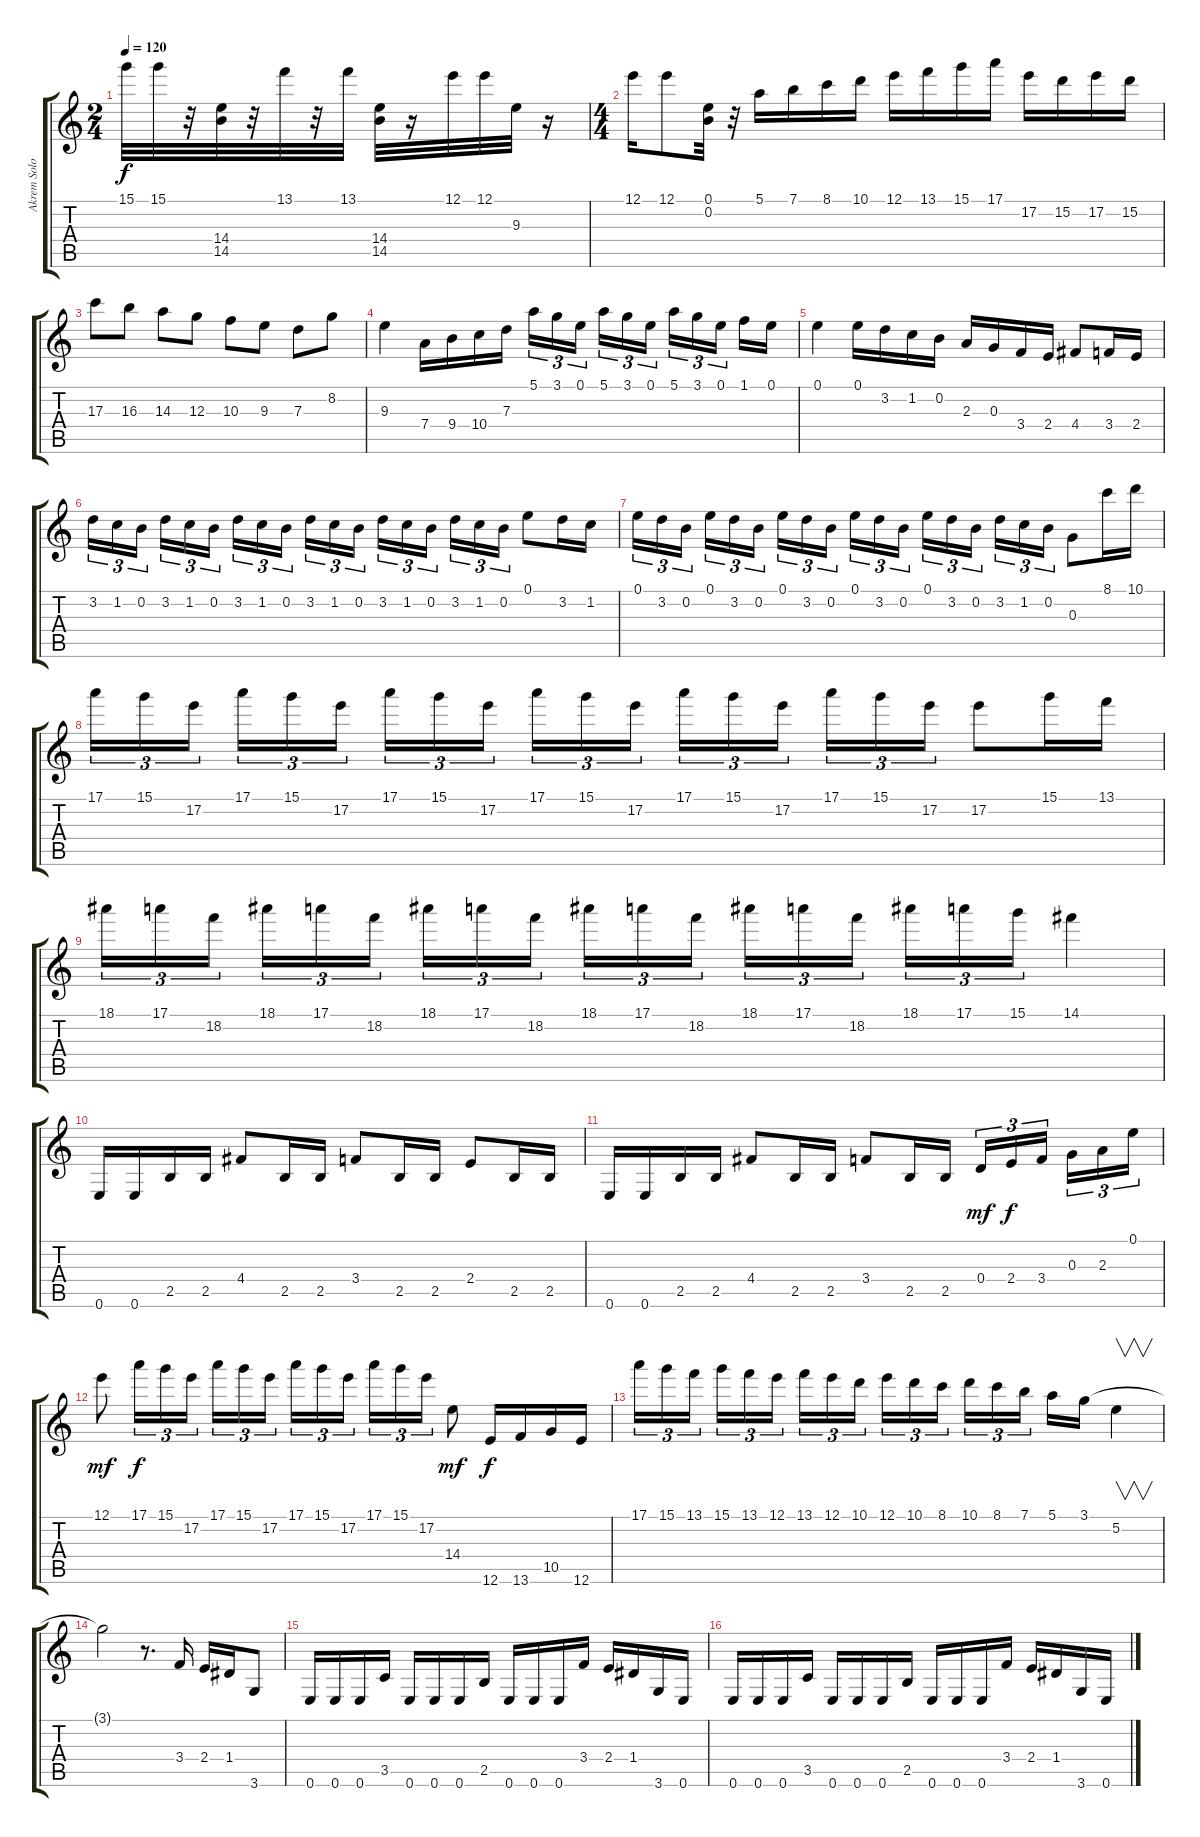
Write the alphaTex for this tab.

\track ("Akrem Solo" "Akrem Solo") {instrument overdrivenguitar}
\staff {score tabs}
\tuning (E4 B3 G3 D3 A2 E2) {hide}
\ts (2 4)
\tempo 120
\clef g2
\ks c
15.1.32{dy f} 15.1.32 r.32 (14.4 14.5).32 r.32 13.1.32 r.32 13.1.32 (14.4 14.5).32 r.16 12.1.32 12.1.32 9.3.32 r.16 |
\ts (4 4)
12.1.16{instrument distortionguitar} 12.1.8 (0.1 0.2).32 r.32 5.1.16 7.1.16 8.1.16 10.1.16 12.1.16 13.1.16 15.1.16 17.1.16 17.2.16 15.2.16 17.2.16 15.2.16 |
17.3.8 16.3.8 14.3.8 12.3.8 10.3.8 9.3.8 7.3.8 8.2.8 |
9.3.4 7.4.16 9.4.16 10.4.16 7.3.16 5.1.16{tu (3 2)} 3.1.16{tu (3 2)} 0.1.16{tu (3 2)} 5.1.16{tu (3 2)} 3.1.16{tu (3 2)} 0.1.16{tu (3 2)} 5.1.16{tu (3 2)} 3.1.16{tu (3 2)} 0.1.16{tu (3 2)} 1.1.16 0.1.16 |
0.1.4 0.1.16 3.2.16 1.2.16 0.2.16 2.3.16 0.3.16 3.4.16 2.4.16 4.4.8 3.4.16 2.4.16 |
3.2.16{tu (3 2)} 1.2.16{tu (3 2)} 0.2.16{tu (3 2)} 3.2.16{tu (3 2)} 1.2.16{tu (3 2)} 0.2.16{tu (3 2)} 3.2.16{tu (3 2)} 1.2.16{tu (3 2)} 0.2.16{tu (3 2)} 3.2.16{tu (3 2)} 1.2.16{tu (3 2)} 0.2.16{tu (3 2)} 3.2.16{tu (3 2)} 1.2.16{tu (3 2)} 0.2.16{tu (3 2)} 3.2.16{tu (3 2)} 1.2.16{tu (3 2)} 0.2.16{tu (3 2)} 0.1.8 3.2.16 1.2.16 |
0.1.16{tu (3 2)} 3.2.16{tu (3 2)} 0.2.16{tu (3 2)} 0.1.16{tu (3 2)} 3.2.16{tu (3 2)} 0.2.16{tu (3 2)} 0.1.16{tu (3 2)} 3.2.16{tu (3 2)} 0.2.16{tu (3 2)} 0.1.16{tu (3 2)} 3.2.16{tu (3 2)} 0.2.16{tu (3 2)} 0.1.16{tu (3 2)} 3.2.16{tu (3 2)} 0.2.16{tu (3 2)} 3.2.16{tu (3 2)} 1.2.16{tu (3 2)} 0.2.16{tu (3 2)} 0.3.8 8.1.16 10.1.16 |
17.1.16{tu (3 2)} 15.1.16{tu (3 2)} 17.2.16{tu (3 2)} 17.1.16{tu (3 2)} 15.1.16{tu (3 2)} 17.2.16{tu (3 2)} 17.1.16{tu (3 2)} 15.1.16{tu (3 2)} 17.2.16{tu (3 2)} 17.1.16{tu (3 2)} 15.1.16{tu (3 2)} 17.2.16{tu (3 2)} 17.1.16{tu (3 2)} 15.1.16{tu (3 2)} 17.2.16{tu (3 2)} 17.1.16{tu (3 2)} 15.1.16{tu (3 2)} 17.2.16{tu (3 2)} 17.2.8 15.1.16 13.1.16 |
18.1.16{tu (3 2)} 17.1.16{tu (3 2)} 18.2.16{tu (3 2)} 18.1.16{tu (3 2)} 17.1.16{tu (3 2)} 18.2.16{tu (3 2)} 18.1.16{tu (3 2)} 17.1.16{tu (3 2)} 18.2.16{tu (3 2)} 18.1.16{tu (3 2)} 17.1.16{tu (3 2)} 18.2.16{tu (3 2)} 18.1.16{tu (3 2)} 17.1.16{tu (3 2)} 18.2.16{tu (3 2)} 18.1.16{tu (3 2)} 17.1.16{tu (3 2)} 15.1.16{tu (3 2)} 14.1.4 |
0.6.16 0.6.16 2.5.16 2.5.16 4.4.8 2.5.16 2.5.16 3.4.8 2.5.16 2.5.16 2.4.8 2.5.16 2.5.16 |
0.6.16 0.6.16 2.5.16 2.5.16 4.4.8 2.5.16 2.5.16 3.4.8 2.5.16 2.5.16 0.4.16{tu (3 2) dy mf instrument distortionguitar} 2.4.16{tu (3 2) dy f} 3.4.16{tu (3 2)} 0.3.16{tu (3 2)} 2.3.16{tu (3 2)} 0.1.16{tu (3 2)} |
12.1.8{dy mf instrument distortionguitar} 17.1.16{tu (3 2) dy f} 15.1.16{tu (3 2)} 17.2.16{tu (3 2)} 17.1.16{tu (3 2)} 15.1.16{tu (3 2)} 17.2.16{tu (3 2)} 17.1.16{tu (3 2)} 15.1.16{tu (3 2)} 17.2.16{tu (3 2)} 17.1.16{tu (3 2)} 15.1.16{tu (3 2)} 17.2.16{tu (3 2)} 14.4.8{dy mf} 12.6.16{dy f} 13.6.16 10.5.16 12.6.16 |
17.1.16{tu (3 2)} 15.1.16{tu (3 2)} 13.1.16{tu (3 2)} 15.1.16{tu (3 2)} 13.1.16{tu (3 2)} 12.1.16{tu (3 2)} 13.1.16{tu (3 2)} 12.1.16{tu (3 2)} 10.1.16{tu (3 2)} 12.1.16{tu (3 2)} 10.1.16{tu (3 2)} 8.1.16{tu (3 2)} 10.1.16{tu (3 2)} 8.1.16{tu (3 2)} 7.1.16{tu (3 2)} 5.1.16 3.1.16 5.2.4{v} |
3.1{t}.2 r.8{d} 3.4.16{instrument overdrivenguitar} 2.4.16 1.4.16 3.6.8 |
0.6.16{balance 13} 0.6.16 0.6.16 3.5.16 0.6.16 0.6.16 0.6.16 2.5.16 0.6.16 0.6.16 0.6.16 3.4.16 2.4.16 1.4.16 3.6.16 0.6.16 |
0.6.16{balance 13} 0.6.16 0.6.16 3.5.16 0.6.16 0.6.16 0.6.16 2.5.16 0.6.16 0.6.16 0.6.16 3.4.16 2.4.16 1.4.16 3.6.16 0.6.16
